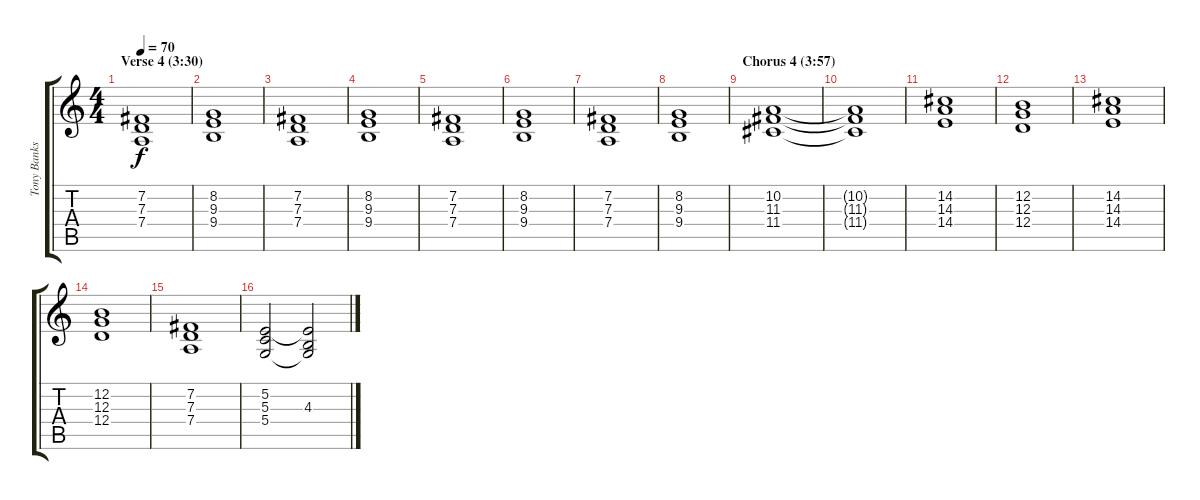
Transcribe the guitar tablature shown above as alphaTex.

\track ("Tony Banks (organ chords)" "Tony Banks") {instrument drawbarorgan}
\staff {score tabs}
\tuning (E4 B3 G3 D3 A2 E2) {hide}
\ts (4 4)
\section ("" "Verse 4 (3:30)")
\tempo 70
\clef g2
\ks c
(7.2 7.3 7.4).1{dy f volume 11} |
(8.2 9.3 9.4).1 |
(7.2 7.3 7.4).1 |
(8.2 9.3 9.4).1 |
(7.2 7.3 7.4).1 |
(8.2 9.3 9.4).1 |
(7.2 7.3 7.4).1 |
(8.2 9.3 9.4).1 |
\section ("" "Chorus 4 (3:57)")
(10.2 11.3 11.4).1 |
(10.2{t} 11.3{t} 11.4{t}).1 |
(14.2 14.3 14.4).1 |
(12.2 12.3 12.4).1 |
(14.2 14.3 14.4).1 |
(12.2 12.3 12.4).1 |
(7.2 7.3 7.4).1 |
(5.2 5.3 5.4).2 (5.2{t} 4.3 5.4{t}).2
